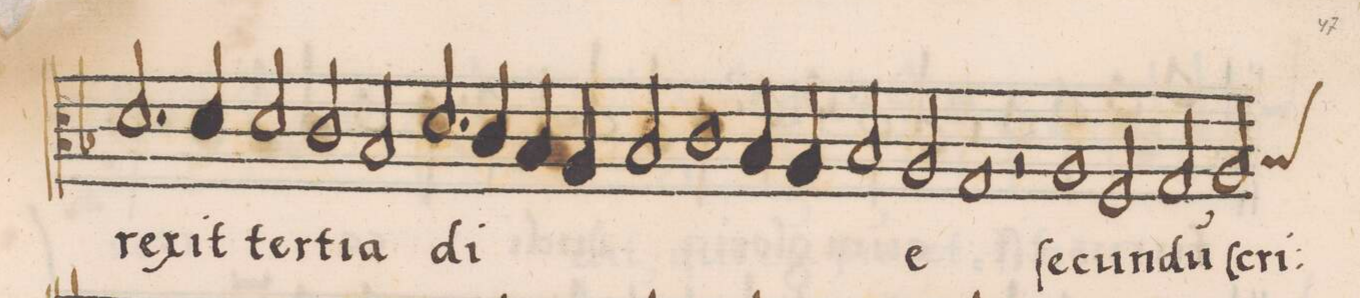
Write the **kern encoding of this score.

**kern	**text
*I"CANTVS	*
*clefC3	*
*k[b-]	*
*met(C|)	*
*M2/1	*
2.d/	-re-
4d/	-xit
2d/	ter-
2c/	-ti-
=122-	=122-
2B-/	-a
2.d/	di-
4c/	.
4B-/	.
4A/	.
=123-	=123-
2B-/	.
1c\	.
4B-/	.
4A/	.
=124-	=124-
2B-/	.
2A/	-e
1G/	.
=125-	=125-
2r	.
1A/	ſe-
2F/	-cun-
=126-	=126-
2G/	-du(m)
*custos:B-	*
2A/	ſcri-
*-	*-
